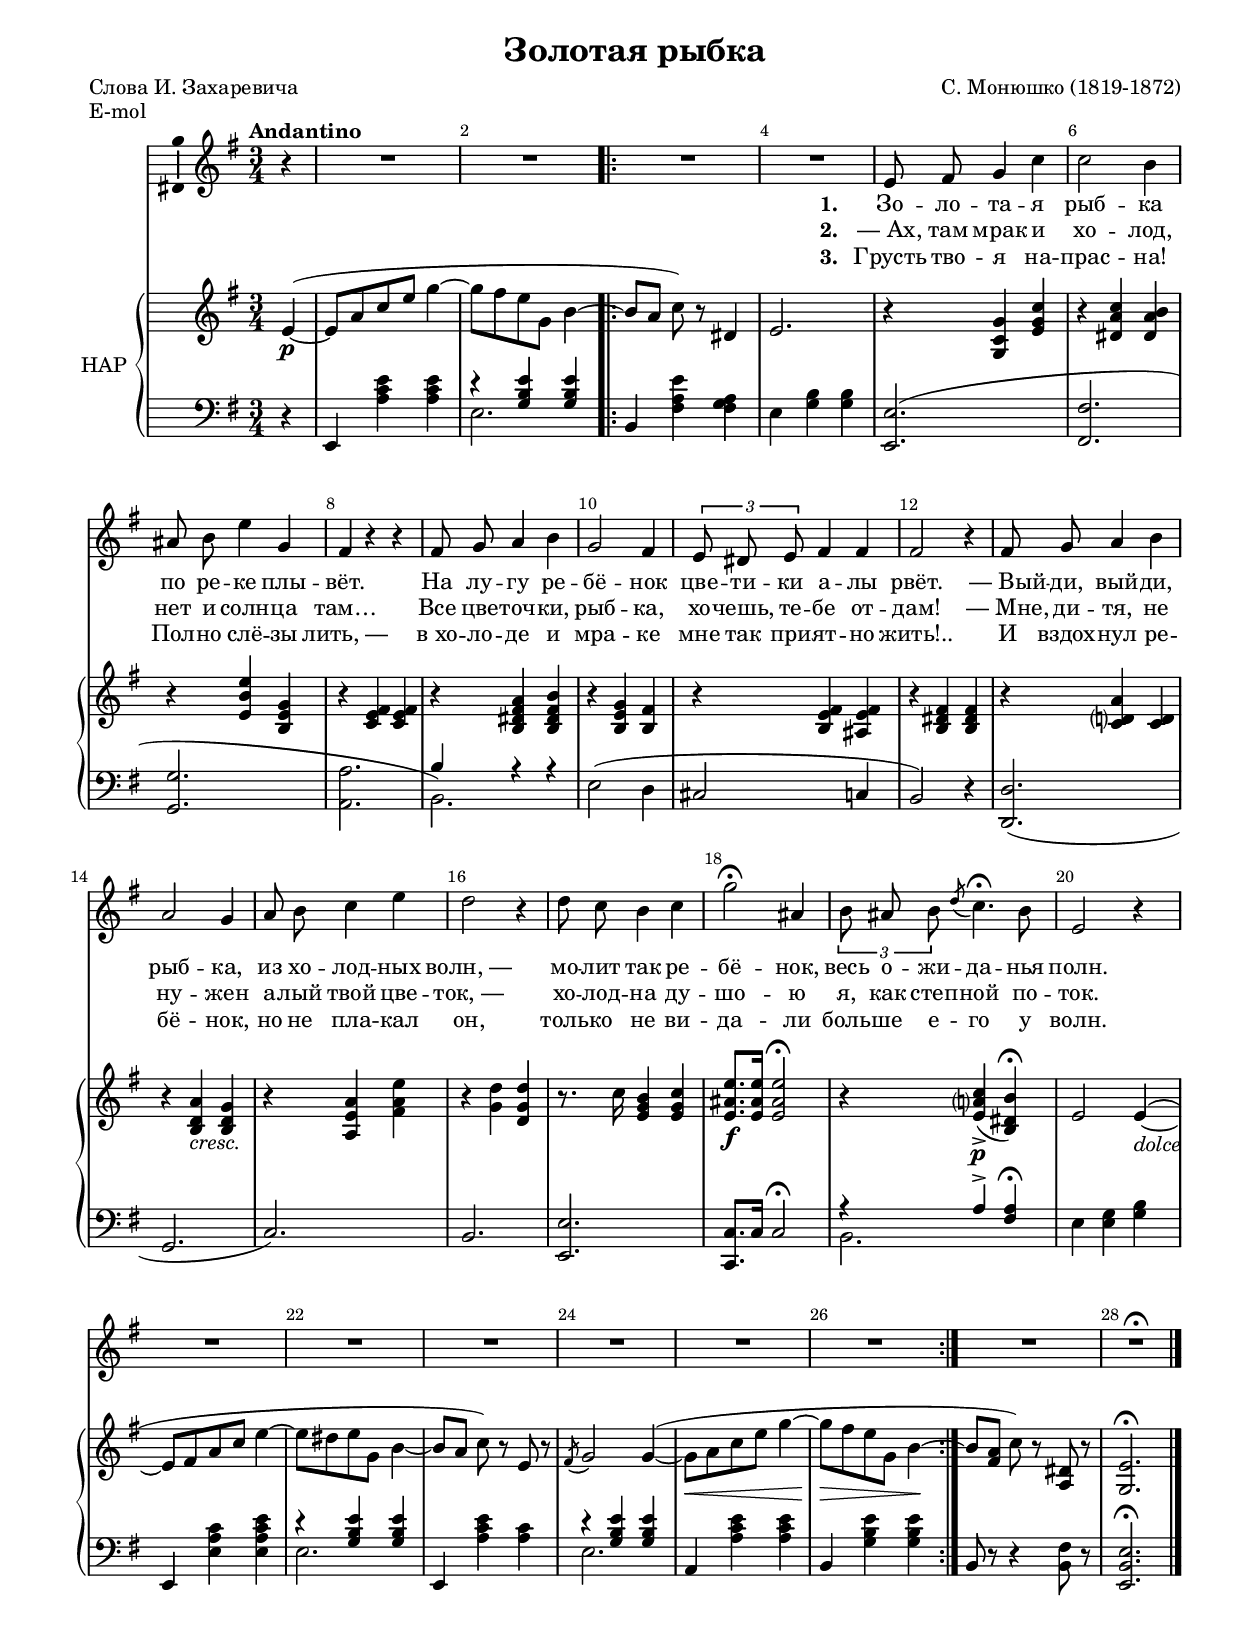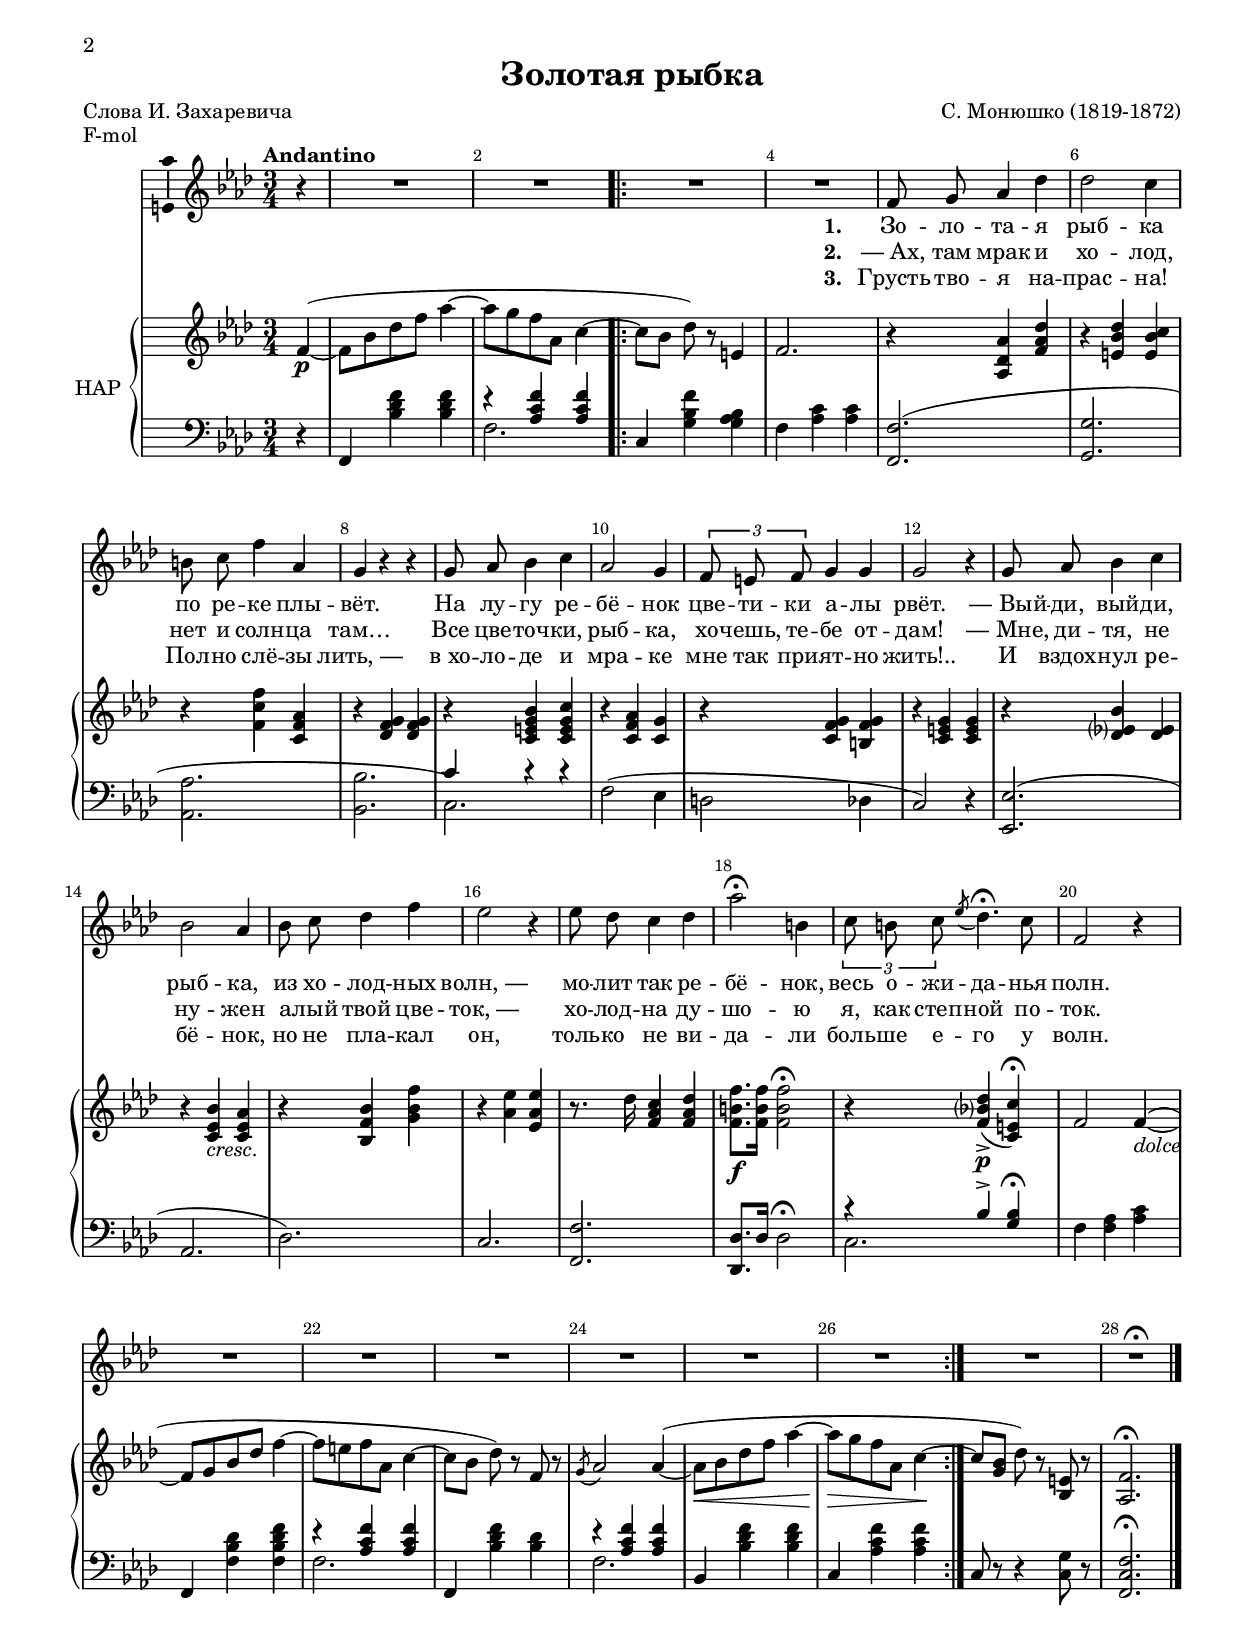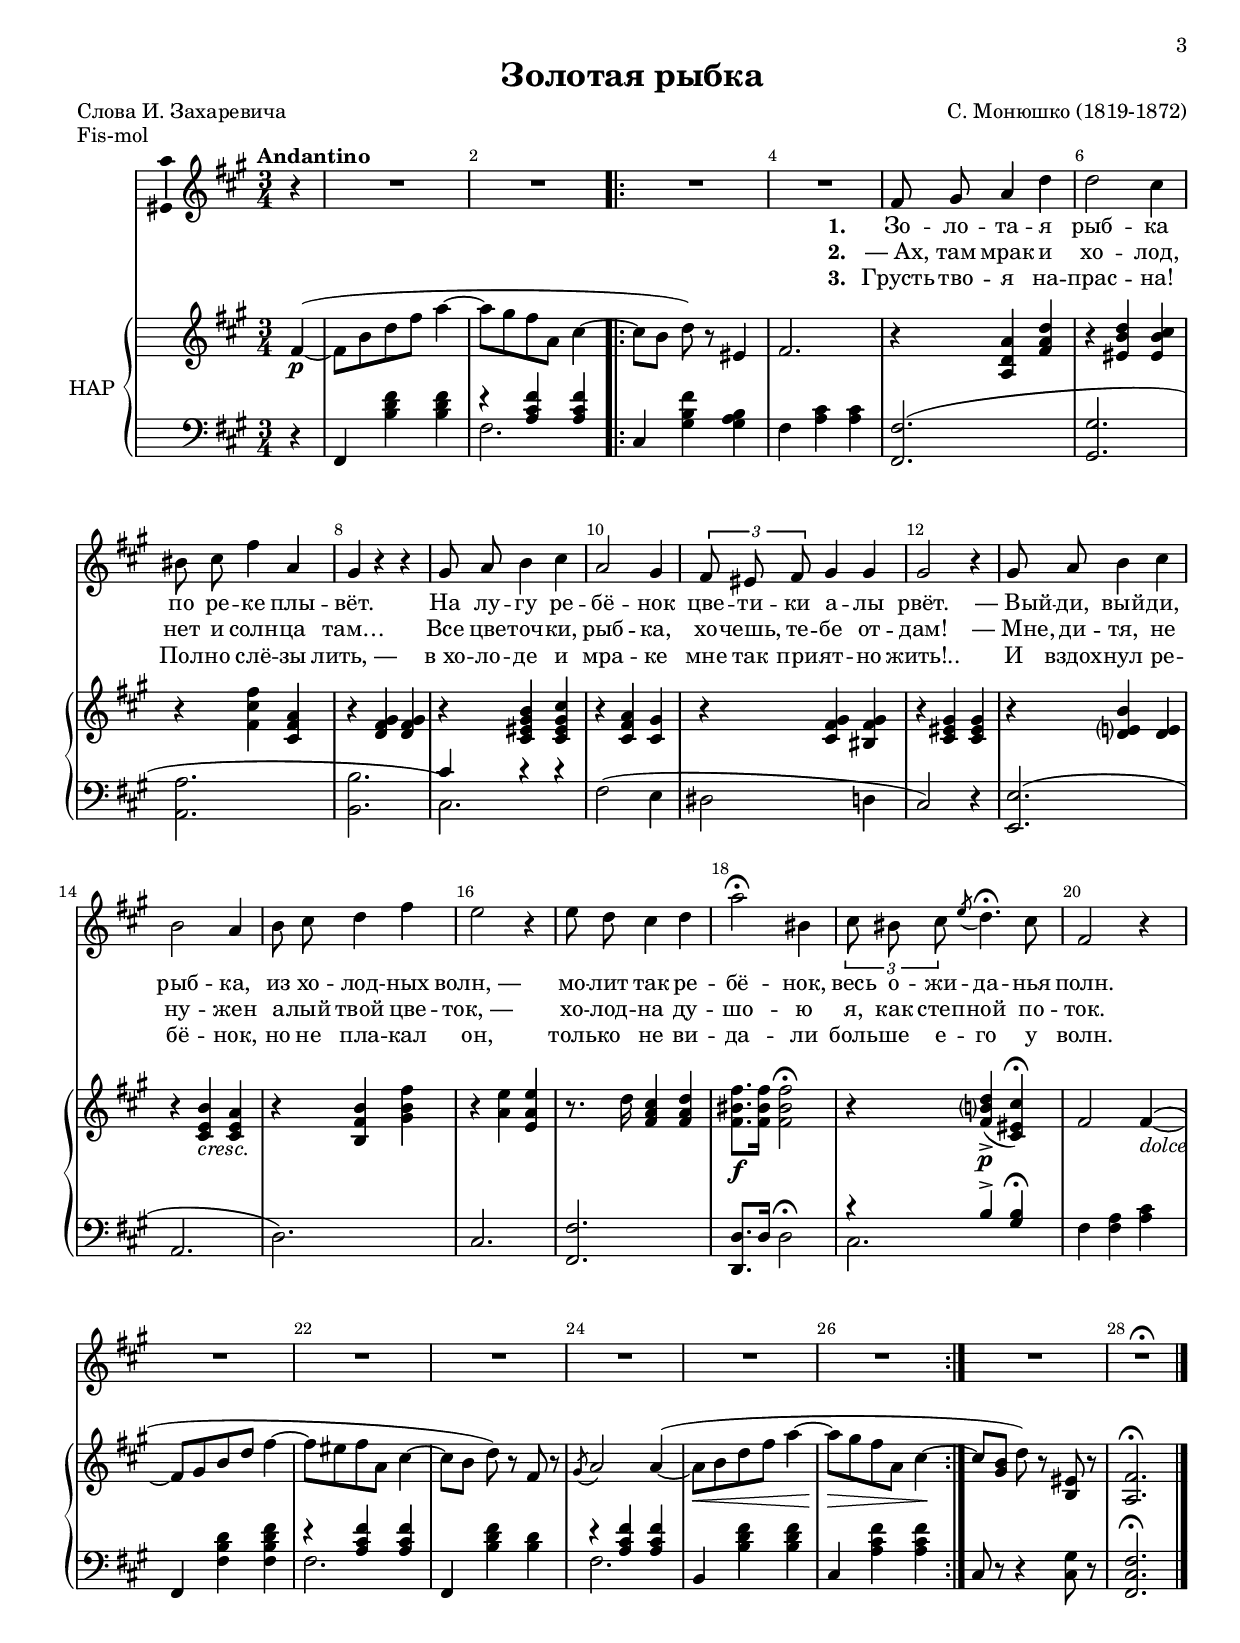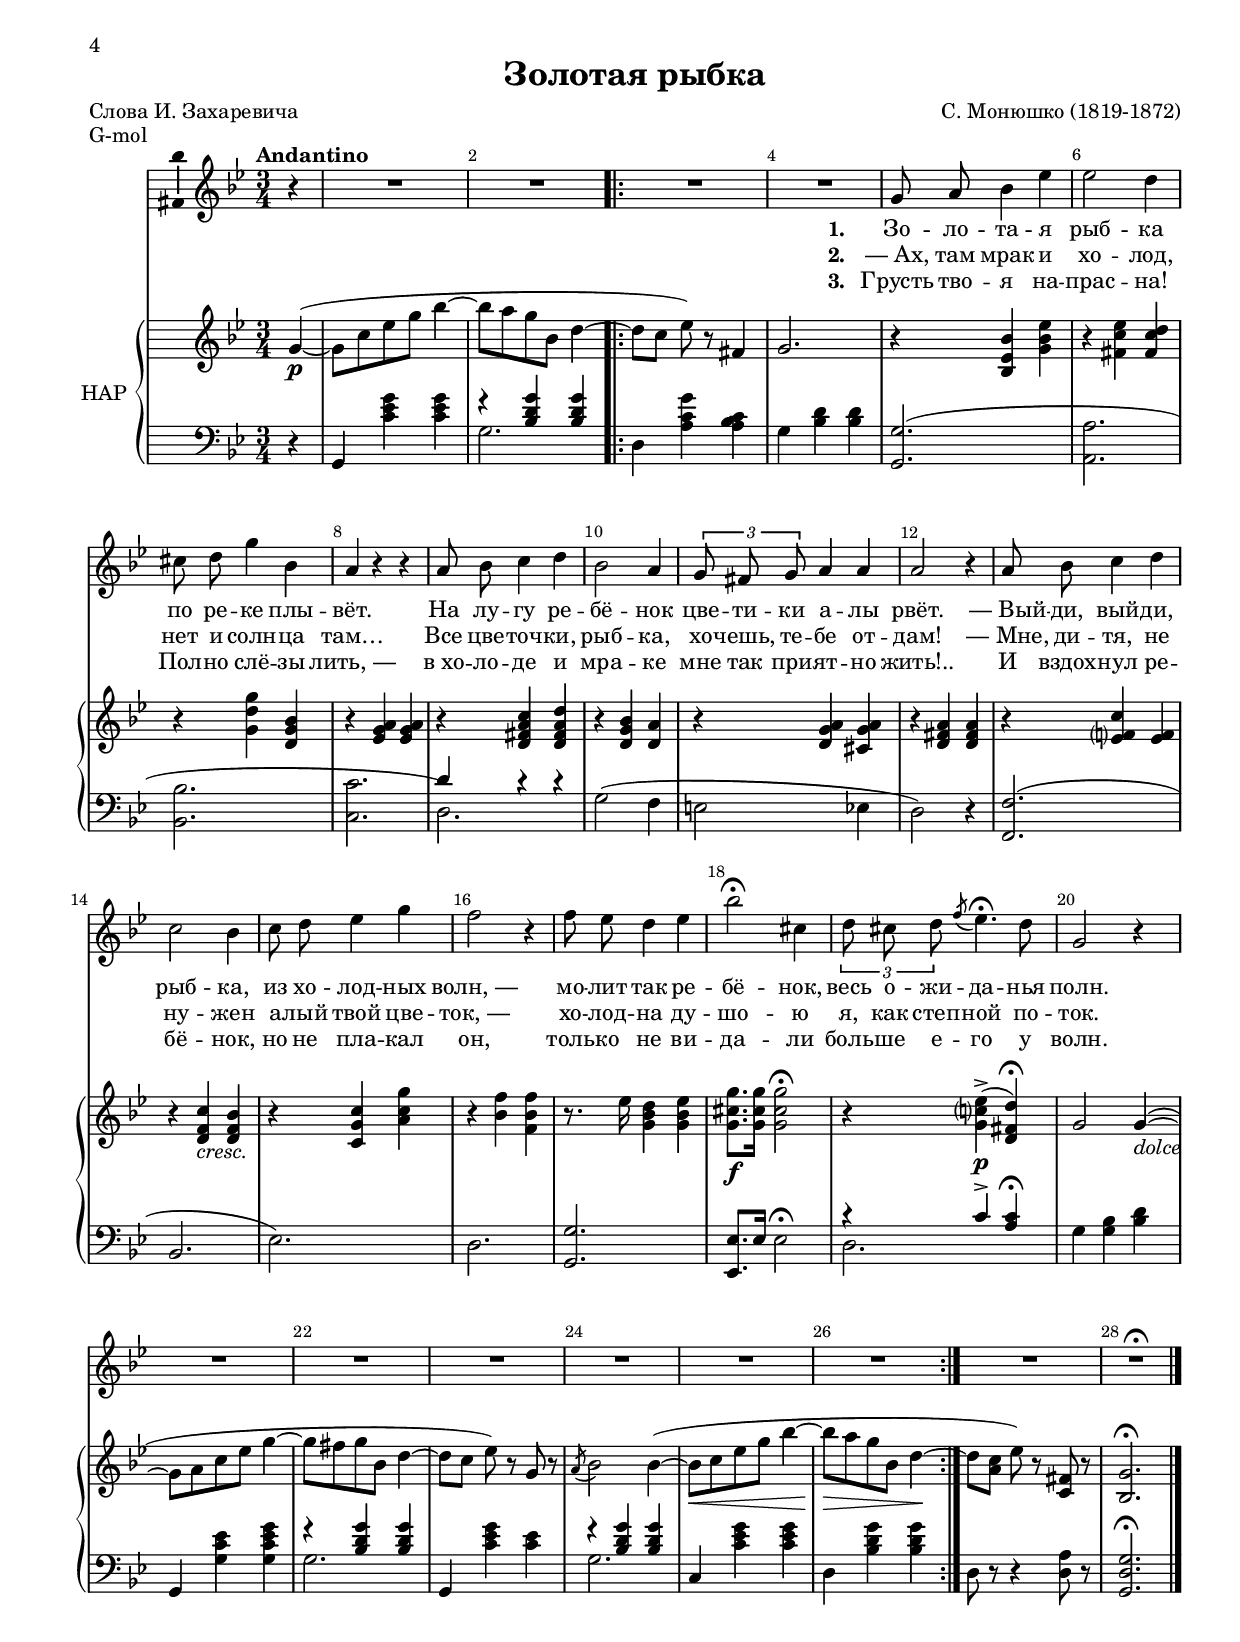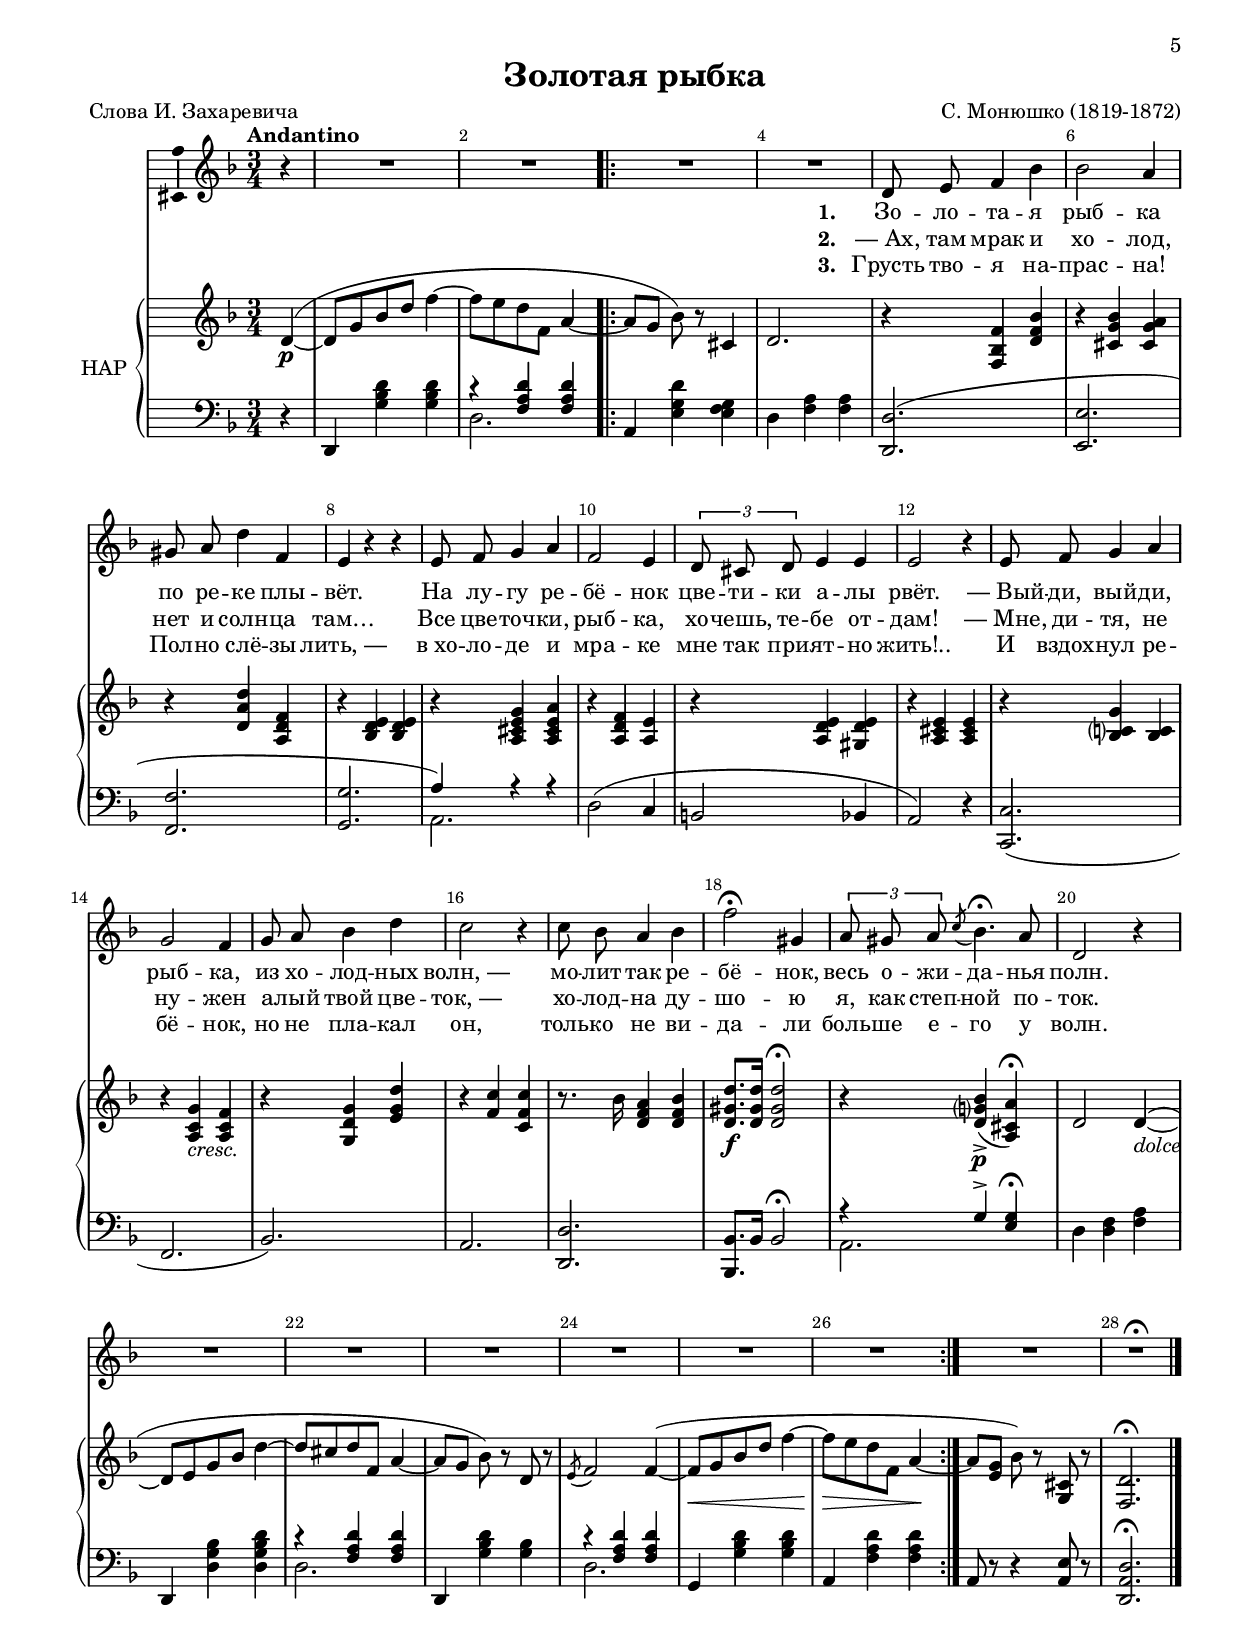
\version "2.18.2"

#(ly:set-option 'point-and-click #f)
#(ly:set-option 'midi-extension "mid")
#(set-default-paper-size "a4")
#(set-global-staff-size 18)

\header {
  title = "Золотая рыбка"
  composer = "С. Монюшко (1819-1872)"
  %arranger = "arranger"
  poet = "Слова И. Захаревича"
  % Удалить строку версии LilyPond 
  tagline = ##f
}

\paper {
  top-margin = 15
  left-margin = 15
  right-margin = 10
  bottom-margin = 15
  indent = 10
  %ragged-bottom = ##t
  ragged-last-bottom = ##f
}

global = {
  \key d \minor
  \time 3/4
  \numericTimeSignature
}

abr = { \break }
abr = {}

scoreVoice = \relative c' {
  \global
  \dynamicUp
  \autoBeamOff
  \override Score.BarNumber.break-visibility = #end-of-line-invisible
  \set Score.barNumberVisibility = #(every-nth-bar-number-visible 2)
  \tempo "Andantino"
  \partial 4 r4 |
  R2.*2 |
  \repeat volta 3
  {
    R2.*2 |
    d8 e f4 bes |
    bes2 a4 |
    gis8 a d4 f, | \abr
    
    e4 r r |
    e8 f g4 a |
    f2 e4 |
    \tuplet 3/2 { d8 cis d } e4 e |
    e2 r4 |
    e8 f g4 a |
    g2 f4 | \abr
    
    g8 a bes4 d |
    c2 r4 |
    c8 bes a4 bes |
    f'2\fermata gis,4 |
    \tuplet 3/2 { a8 gis a } \acciaccatura c bes4.\fermata  a8 | \abr
    
    d,2 r4 |
    R2.*6
  }
  R2. |
  R2.\fermata \bar "|."
}

scoreVoiceL = \lyricmode {
  \set stanza = "1. " Зо -- ло -- та -- я рыб -- ка по ре -- ке плы -- вёт.
  На лу -- гу ре -- бё -- нок цве -- ти -- ки а -- лы рвёт.
  ―_Вый -- ди, вый -- ди, рыб -- ка, из хо -- лод -- ных волн,_―
  мо -- лит так ре -- бё -- нок, весь о -- жи -- да -- нья полн.
}

scoreVoiceLL = \lyricmode {
 \set stanza = "2. " ―_Ах, там мрак и хо -- лод, нет и солн -- ца там…
 Все цве -- точ -- ки, рыб -- ка, хо -- чешь, те -- бе от -- дам!
 ―_Мне, ди -- тя, не ну -- жен а -- лый твой цве -- ток,_―
 хо -- лод -- на ду -- шо -- ю я, как степ -- ной по -- ток.
}

scoreVoiceLLL = \lyricmode {
 \set stanza = "3. " Грусть тво -- я на -- прас -- на! Пол -- но слё -- зы лить,_―
 в_хо -- ло -- де и мра -- ке мне так при -- ят -- но жить!..
 И вздох -- нул ре -- бё -- нок, но не пла -- кал он,
 толь -- ко не ви -- да -- ли боль -- ше е -- го у волн.
}

scoreVoicePart = \new Staff \with {
 % instrumentName = "Voice"
  midiInstrument = "voice oohs"
  \consists "Ambitus_engraver"
} { \scoreVoice }
\addlyrics { \scoreVoiceL }
\addlyrics { \scoreVoiceLL }
\addlyrics { \scoreVoiceLLL }

U = { \change Staff = right }
D = { \change Staff = left }

scoreInstrRight = \relative c' {
  \global
  \dynamicNeutral
  \partial 4 d4~(\p |
  d8 g bes d f4~ |
  f8 e d f, a4~ |
  \repeat volta 3 {
    a8[ g] bes) r cis,4 |
    d2. |
    r4 <f, bes f'> <d' f bes> |
    r <cis g' bes> <cis g' a> |
    r <d a' d> <a d f> |
    
    r <bes d e> q |
    r <a cis e g> <a cis e a> |
    r <a d f> <a e'> |
    r <a d e> <gis d' e> |
    r <a cis e> q |
    r <bes c? g'> <bes c> |
    r <a c g'>_\markup\italic"cresc." <a c f>
    
    r <g d' g> <e' g d'> |
    r <f c'> <c f c'> |
    r8. bes'16 <d, f a>4 <d f bes> |
    <d gis d'>8.\f q16 q2\fermata |
    r4 <d g? bes>->\p( <a cis a'>)\fermata |
    
    d2 d4~(_\markup\italic"dolce" |
    d8 e g bes d4~ |
    d8 cis d f, a4~ |
    a8[ g] bes) r d, r |
    \acciaccatura e f2 f4~( |
    f8\< g bes d f4~ |
    f8\> e d f, a4~\!
  }
  a8[ <e g>] bes'8) r <g, cis> r |
  <f d'>2.\fermata
}

scoreInstrLeftU = \relative c {
  \global
  \oneVoice
  \clef bass \partial 4 r4 |
  d, <g' bes d> q |
  \voiceOne r <f a d> q |
  \repeat volta 3 {
    \oneVoice a, <e' g d'> <e g f> |
    d <f a> q |
    s2.*4 |
    
    \voiceOne a4 r r |
    \oneVoice d,2( c4 |
    b2 bes4 |
    a2) r4 |
    <c c,>2.( |
    f, |
    bes) |
    a |
    <d d,> |
    <bes bes,>8. bes16 bes2\fermata |
    \voiceOne r4 g'-> <e g>\fermata |
    \oneVoice d <d f> <f a> |
    
    d, <d' g bes> <d g bes d> |
    \voiceOne r <f a d> q |
    \oneVoice d, <g' bes d> <g bes> |
    \voiceOne r <f a d> q |
    \oneVoice g, <g' bes d> q |
    a, <f' a d> q 
  }
  a,8 r r4 <a e'>8 r |
  <d, a' d>2.\fermata

}

scoreInstrLeftD = \relative c {
 \partial 4 s4 |
  s2.
  d2.
  \repeat volta 3 {
    s2.*2
    \oneVoice <d, d'>2.( |
    <e e'> |
    <f f'> |
    <g g'> |
    \voiceTwo a2.)
    s2.*9 |
    a2. |
    s2.*2 |
    d2. |
    s |
    d |
    s2.*2
  }
  s2.*2
}

scoreInstrLeft = \relative c'' {
  << \scoreInstrLeftU \\ \scoreInstrLeftD >>
}




scoreInstrPart =   \new PianoStaff \with {
    instrumentName = "НАР"
  } <<
    \new Staff = "right" \with {
      midiInstrument = "church organ"
    } \scoreInstrRight
    \new Staff = "left" \with {
      midiInstrument = "church organ"
    } \scoreInstrLeft
  >>



\bookpart {
  \header {
  piece = "E-mol"
  }
  \score {
    \transpose d e
    <<
      \new ChoirStaff <<
        \scoreVoicePart
      >>
      \scoreInstrPart
    >>
    \layout { 
      \context {
        \Score
      }
      \context {
        \Staff
      }
    %Metronome_mark_engraver
    }
    \midi {
      \tempo 4=90
    }
  }
}

\bookpart {
  \paper { left-margin = 14 }
  \header { piece = "F-mol" }
  \score {
    \transpose d f
    <<
      \new ChoirStaff <<
        \scoreVoicePart
      >>
      \scoreInstrPart
    >>
    \layout { 
      \context {
        \Score
      }
      \context {
        \Staff
      }
    %Metronome_mark_engraver
    }
    \midi {
      \tempo 4=90
    }
  }
}


\bookpart {
  \paper { left-margin = 13 right-margin = 9 }
  \header { piece = "Fis-mol" }
  \score {
    \transpose d fis
    <<
      \new ChoirStaff <<
        \scoreVoicePart
      >>
      \scoreInstrPart
    >>
    \layout { 
      \context {
        \Score
      }
      \context {
        \Staff
      }
    %Metronome_mark_engraver
    }
    \midi {
      \tempo 4=90
    }
  }
}


\bookpart {
  \header {
  piece = "G-mol"
  }
  \score {
    \transpose d g
    <<
      \new ChoirStaff <<
        \scoreVoicePart
      >>
      \scoreInstrPart
    >>
    \layout { 
      \context {
        \Score
      }
      \context {
        \Staff
      }
    %Metronome_mark_engraver
    }
  }
}

\bookpart {
  \header {
%  piece = "Fis-dur"
  }
  \score {
  %  \transpose f fis
    <<
      \new ChoirStaff <<
        \scoreVoicePart
      >>
      \scoreInstrPart
    >>
    \layout { 
      \context {
        \Score
      }
      \context {
        \Staff
      }
    %Metronome_mark_engraver
    }
  }
}

